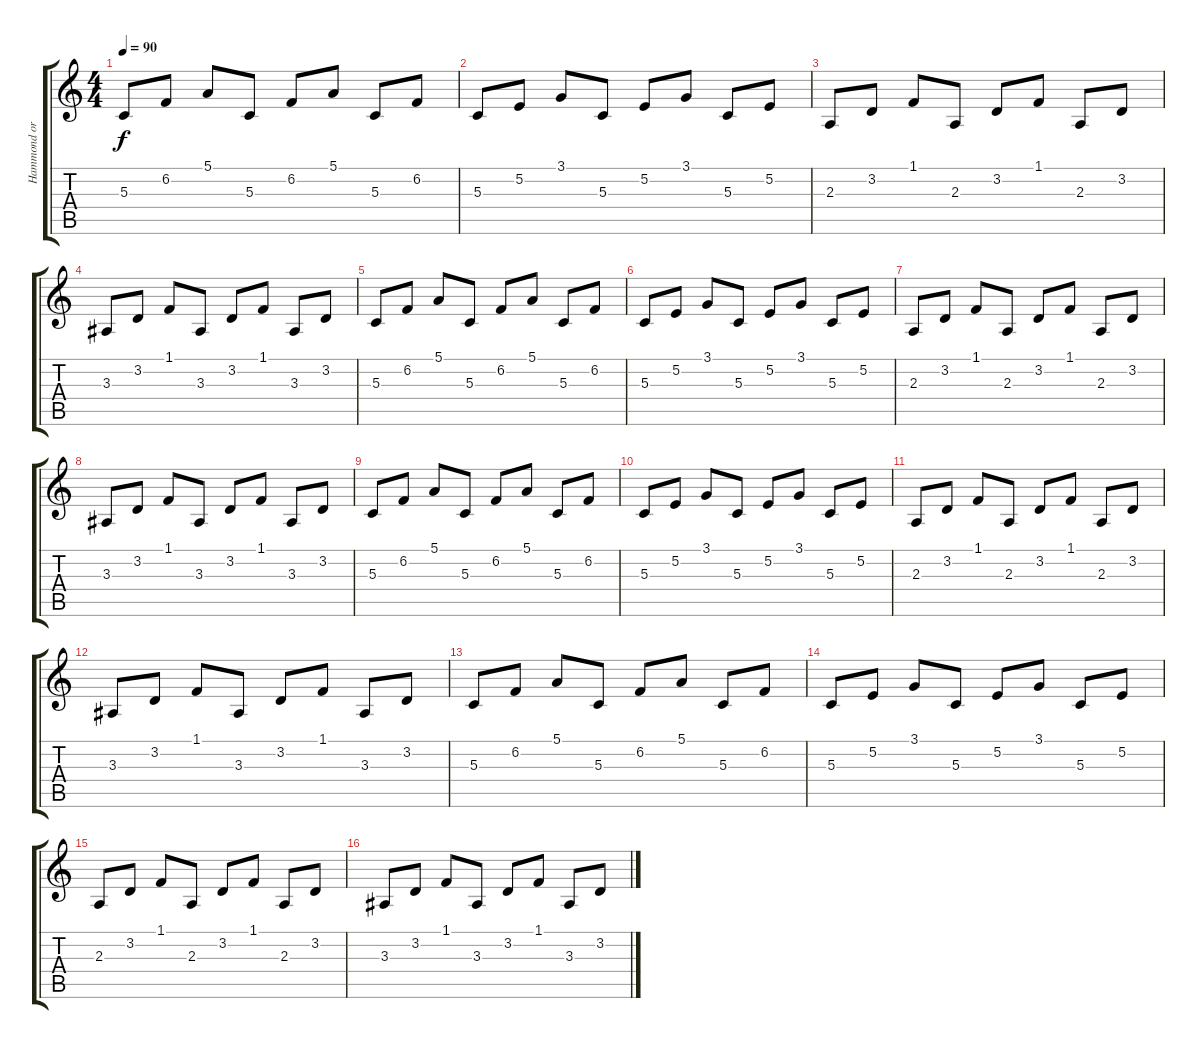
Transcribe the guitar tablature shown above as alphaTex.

\track ("Hammond organ" "Hammond or") {instrument drawbarorgan}
\staff {score tabs}
\tuning (E4 B3 G3 D3 A2 E2) {hide}
\ts (4 4)
\tempo 90
\clef g2
\ks c
5.3.8{dy f} 6.2.8 5.1.8 5.3.8 6.2.8 5.1.8 5.3.8 6.2.8 |
5.3.8 5.2.8 3.1.8 5.3.8 5.2.8 3.1.8 5.3.8 5.2.8 |
2.3.8 3.2.8 1.1.8 2.3.8 3.2.8 1.1.8 2.3.8 3.2.8 |
3.3.8 3.2.8 1.1.8 3.3.8 3.2.8 1.1.8 3.3.8 3.2.8 |
5.3.8 6.2.8 5.1.8 5.3.8 6.2.8 5.1.8 5.3.8 6.2.8 |
5.3.8 5.2.8 3.1.8 5.3.8 5.2.8 3.1.8 5.3.8 5.2.8 |
2.3.8 3.2.8 1.1.8 2.3.8 3.2.8 1.1.8 2.3.8 3.2.8 |
3.3.8 3.2.8 1.1.8 3.3.8 3.2.8 1.1.8 3.3.8 3.2.8 |
5.3.8 6.2.8 5.1.8 5.3.8 6.2.8 5.1.8 5.3.8 6.2.8 |
5.3.8 5.2.8 3.1.8 5.3.8 5.2.8 3.1.8 5.3.8 5.2.8 |
2.3.8 3.2.8 1.1.8 2.3.8 3.2.8 1.1.8 2.3.8 3.2.8 |
3.3.8 3.2.8 1.1.8 3.3.8 3.2.8 1.1.8 3.3.8 3.2.8 |
5.3.8 6.2.8 5.1.8 5.3.8 6.2.8 5.1.8 5.3.8 6.2.8 |
5.3.8 5.2.8 3.1.8 5.3.8 5.2.8 3.1.8 5.3.8 5.2.8 |
2.3.8 3.2.8 1.1.8 2.3.8 3.2.8 1.1.8 2.3.8 3.2.8 |
3.3.8 3.2.8 1.1.8 3.3.8 3.2.8 1.1.8 3.3.8 3.2.8
